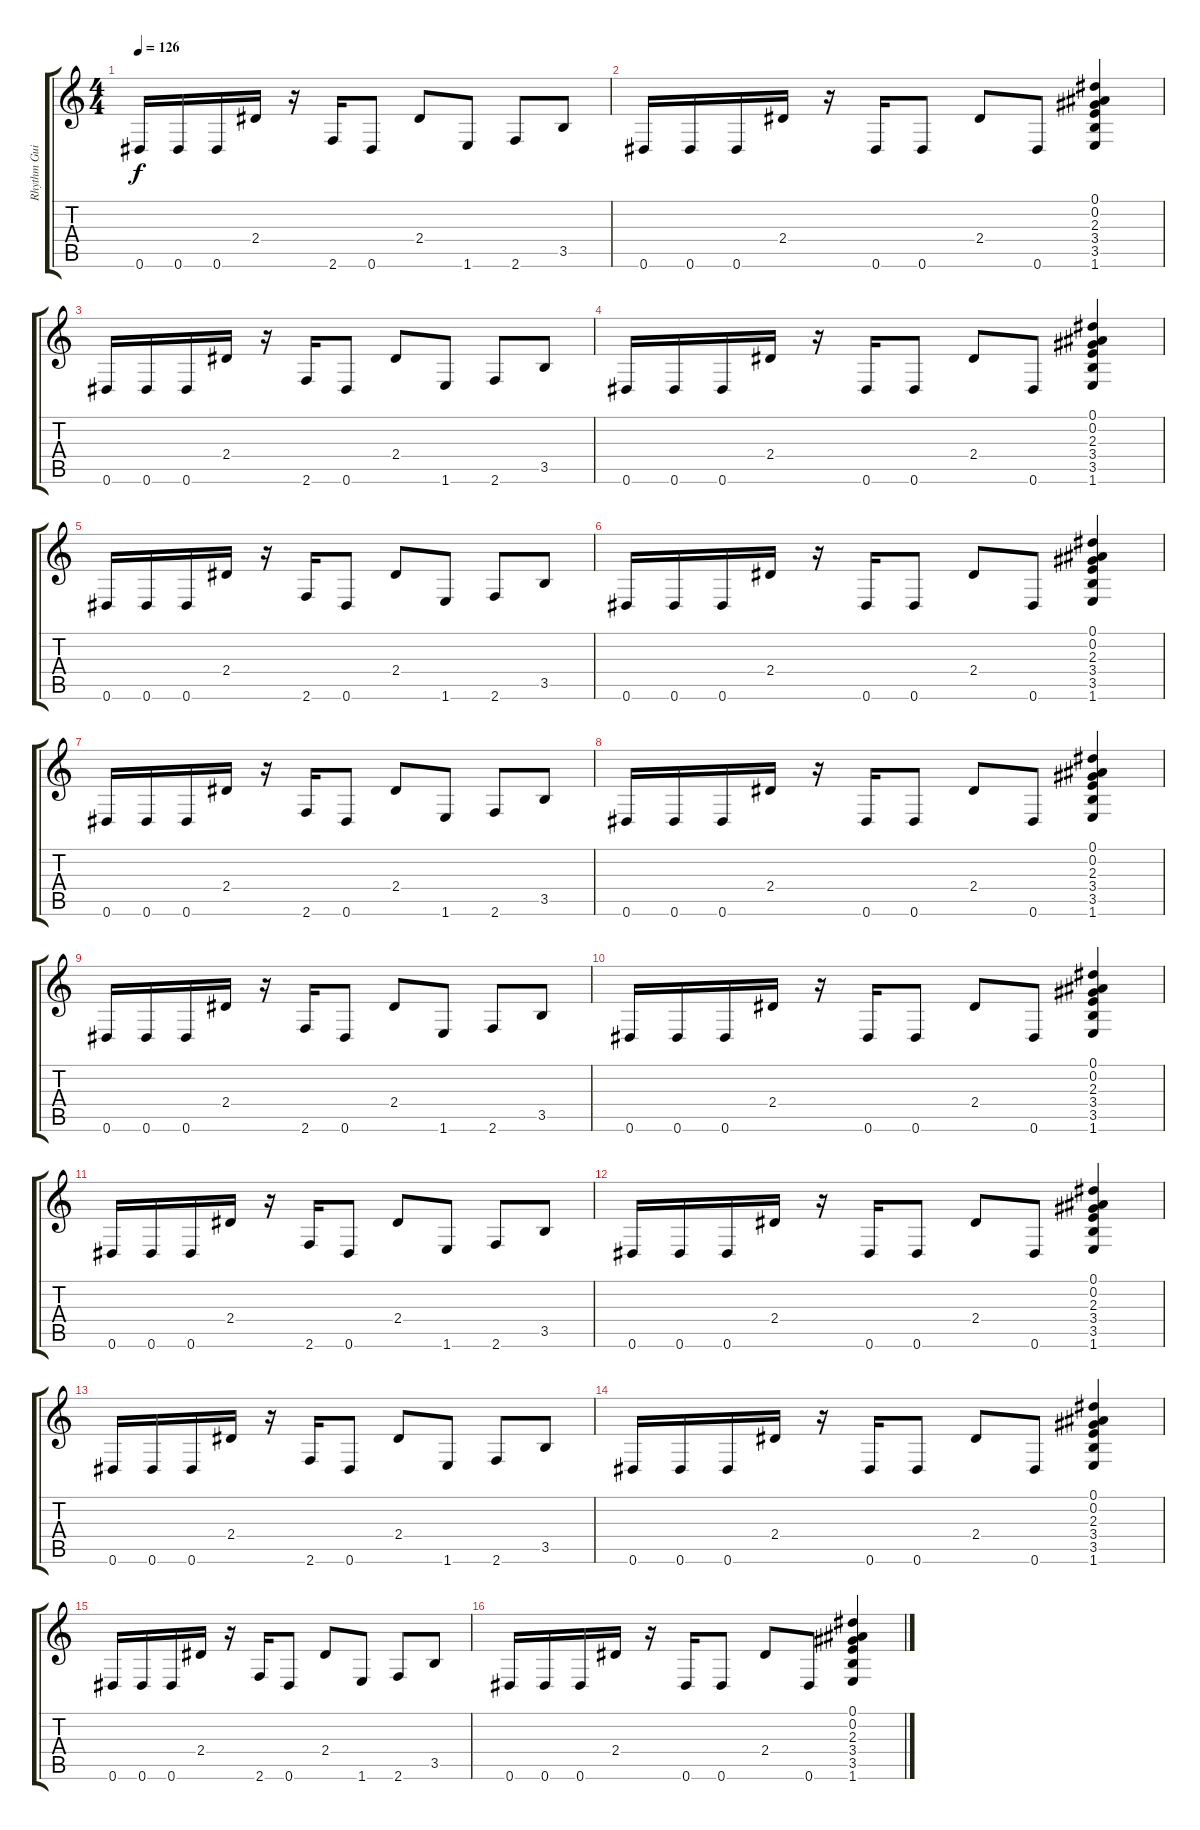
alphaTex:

\track ("Rhythm Guitar" "Rhythm Gui") {instrument distortionguitar}
\staff {score tabs}
\tuning (Eb4 Bb3 Gb3 Db3 Ab2 Eb2) {hide}
\ts (4 4)
\tempo 126
\clef g2
\ks c
0.6.16{dy f} 0.6.16 0.6.16 2.4.16 r.16 2.6.16 0.6.8 2.4.8 1.6.8 2.6.8 3.5.8 |
0.6.16 0.6.16 0.6.16 2.4.16 r.16 0.6.16 0.6.8 2.4.8 0.6.8 (0.1 0.2 2.3 3.4 3.5 1.6).4 |
0.6.16 0.6.16 0.6.16 2.4.16 r.16 2.6.16 0.6.8 2.4.8 1.6.8 2.6.8 3.5.8 |
0.6.16 0.6.16 0.6.16 2.4.16 r.16 0.6.16 0.6.8 2.4.8 0.6.8 (0.1 0.2 2.3 3.4 3.5 1.6).4 |
0.6.16 0.6.16 0.6.16 2.4.16 r.16 2.6.16 0.6.8 2.4.8 1.6.8 2.6.8 3.5.8 |
0.6.16 0.6.16 0.6.16 2.4.16 r.16 0.6.16 0.6.8 2.4.8 0.6.8 (0.1 0.2 2.3 3.4 3.5 1.6).4 |
0.6.16 0.6.16 0.6.16 2.4.16 r.16 2.6.16 0.6.8 2.4.8 1.6.8 2.6.8 3.5.8 |
0.6.16 0.6.16 0.6.16 2.4.16 r.16 0.6.16 0.6.8 2.4.8 0.6.8 (0.1 0.2 2.3 3.4 3.5 1.6).4 |
0.6.16 0.6.16 0.6.16 2.4.16 r.16 2.6.16 0.6.8 2.4.8 1.6.8 2.6.8 3.5.8 |
0.6.16 0.6.16 0.6.16 2.4.16 r.16 0.6.16 0.6.8 2.4.8 0.6.8 (0.1 0.2 2.3 3.4 3.5 1.6).4 |
0.6.16 0.6.16 0.6.16 2.4.16 r.16 2.6.16 0.6.8 2.4.8 1.6.8 2.6.8 3.5.8 |
0.6.16 0.6.16 0.6.16 2.4.16 r.16 0.6.16 0.6.8 2.4.8 0.6.8 (0.1 0.2 2.3 3.4 3.5 1.6).4 |
0.6.16 0.6.16 0.6.16 2.4.16 r.16 2.6.16 0.6.8 2.4.8 1.6.8 2.6.8 3.5.8 |
0.6.16 0.6.16 0.6.16 2.4.16 r.16 0.6.16 0.6.8 2.4.8 0.6.8 (0.1 0.2 2.3 3.4 3.5 1.6).4 |
0.6.16 0.6.16 0.6.16 2.4.16 r.16 2.6.16 0.6.8 2.4.8 1.6.8 2.6.8 3.5.8 |
0.6.16 0.6.16 0.6.16 2.4.16 r.16 0.6.16 0.6.8 2.4.8 0.6.8 (0.1 0.2 2.3 3.4 3.5 1.6).4
